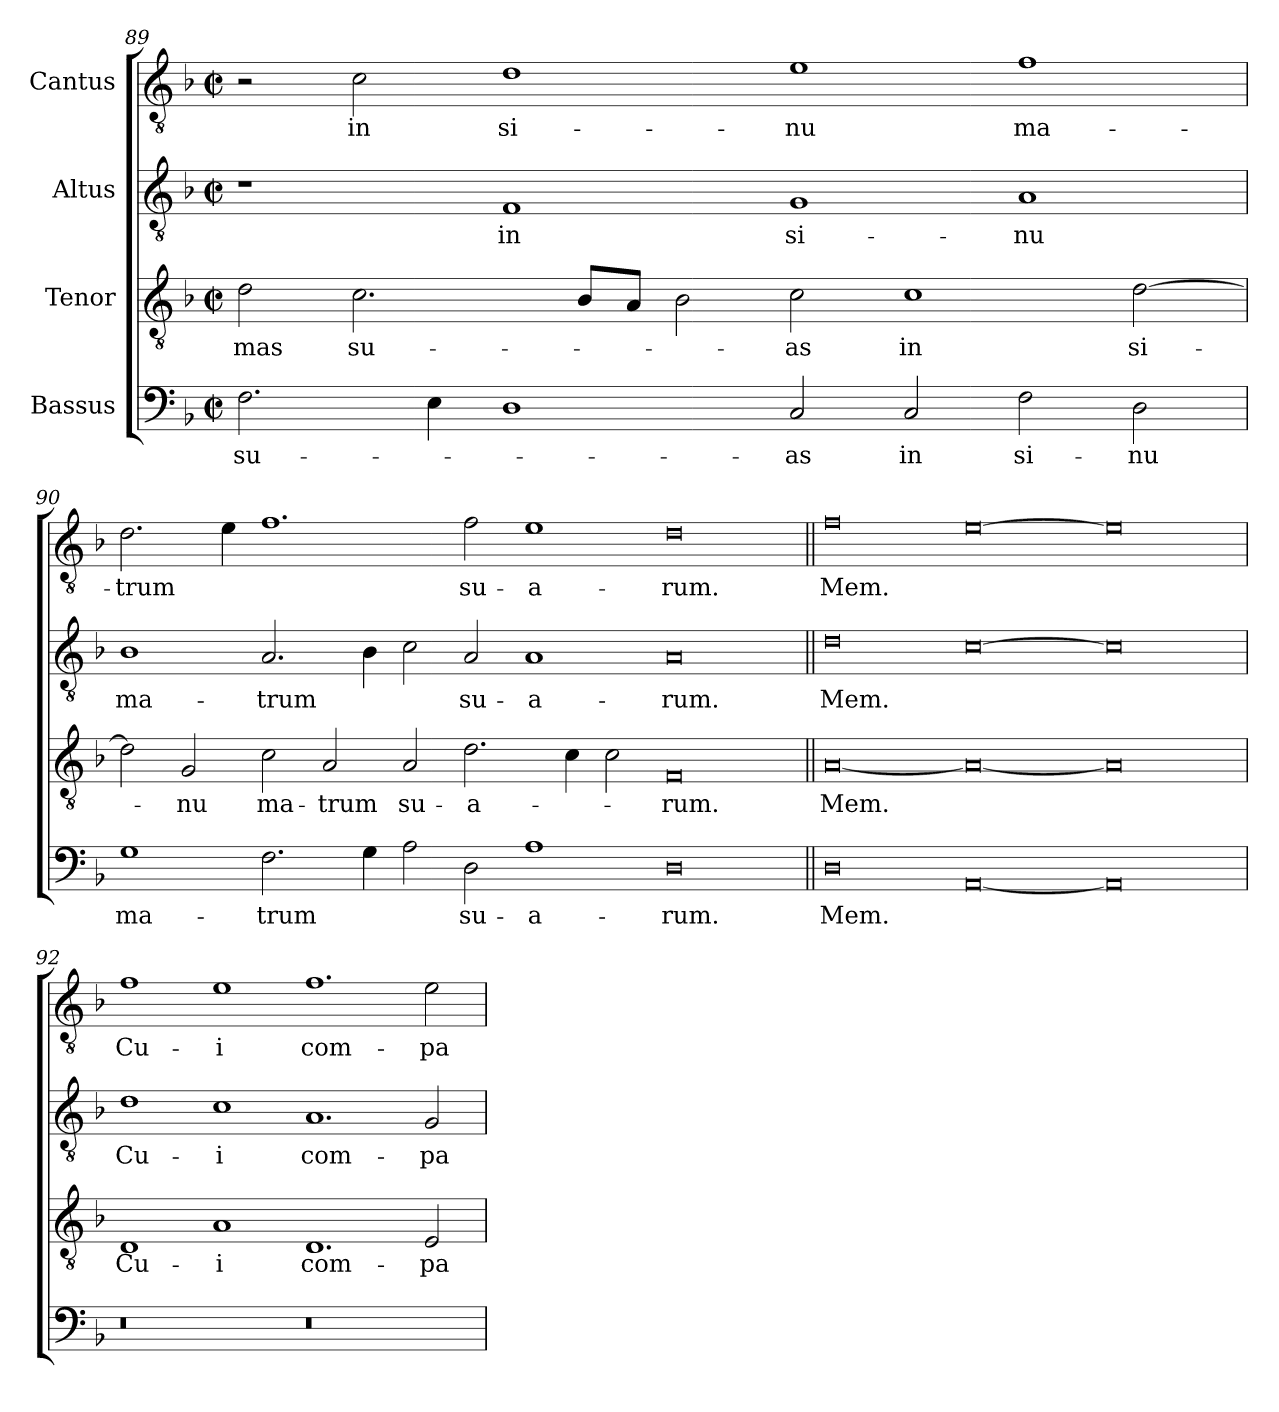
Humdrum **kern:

**kern	**text	**kern	**text	**kern	**text	**kern	**text
*part4	*part4	*part3	*part3	*part2	*part2	*part1	*part1
*staff4	*staff4	*staff3	*staff3	*staff2	*staff2	*staff1	*staff1
*I"Bassus	*	*I"Tenor	*	*I"Altus	*	*I"Cantus	*
*clefF4	*	*clefGv2	*	*clefGv2	*	*clefGv2	*
*k[b-]	*	*k[b-]	*	*k[b-]	*	*k[b-]	*
*F:	*	*F:	*	*F:	*	*F:	*
*M2/2	*	*M2/2	*	*M2/2	*	*M2/2	*
*met(c|)	*	*met(c|)	*	*met(c|)	*	*met(c|)	*
=89	=89	=89	=89	=89	=89	=89	=89
!	!LO:LY:b	!	!LO:LY:b	!	!	!	!
2.F\	su-	2d\	-mas	1r	.	2r	.
!	!	!	!LO:LY:b	!	!	!	!LO:LY:b
.	.	2.c\	su-	.	.	2c\	in
4E\	.	.	.	.	.	.	.
!	!	!	!	!	!LO:LY:b	!	!LO:LY:b
1D	.	.	.	1F	in	1d	si-
.	.	8B-/L	.	.	.	.	.
.	.	8A/J	.	.	.	.	.
.	.	2B-\	.	.	.	.	.
!	!LO:LY:b	!	!LO:LY:b	!	!LO:LY:b	!	!LO:LY:b
2C/	-as	2c\	-as	1G	si-	1e	-nu
!	!LO:LY:b	!	!LO:LY:b	!	!	!	!
2C/	in	1c	in	.	.	.	.
!	!LO:LY:b	!	!	!	!LO:LY:b	!	!LO:LY:b
2F\	si-	.	.	1A	-nu	1f	ma-
!	!LO:LY:b	!	!LO:LY:b	!	!	!	!
2D\	-nu	[2d\	si-	.	.	.	.
=90	=90	=90	=90	=90	=90	=90	=90
!	!LO:LY:b	!	!	!	!LO:LY:b	!	!LO:LY:b
1G	ma-	2d\]	.	1B-	ma-	2.d\	-trum
!	!	!	!LO:LY:b	!	!	!	!
.	.	2G/	-nu	.	.	.	.
.	.	.	.	.	.	4e\	.
!	!LO:LY:b	!	!LO:LY:b	!	!LO:LY:b	!	!
2.F\	-trum	2c\	ma-	2.A/	-trum	1.f	.
!	!	!	!LO:LY:b	!	!	!	!
.	.	2A/	-trum	.	.	.	.
4G\	.	.	.	4B-\	.	.	.
!	!	!	!LO:LY:b	!	!	!	!
2A\	.	2A/	su-	2c\	.	.	.
!	!LO:LY:b	!	!LO:LY:b	!	!LO:LY:b	!	!LO:LY:b
2D\	su-	2.d\	-a-	2A/	su-	2f\	su-
!	!LO:LY:b	!	!	!	!LO:LY:b	!	!LO:LY:b
1A	-a-	.	.	1A	-a-	1e	-a-
.	.	4c\	.	.	.	.	.
.	.	2c\	.	.	.	.	.
!	!LO:LY:b	!	!LO:LY:b	!	!LO:LY:b	!	!LO:LY:b
0D	-rum.	0F	-rum.	0A	-rum.	0d	-rum.
!!LO:PB:g=z
=91||	=91||	=91||	=91||	=91||	=91||	=91||	=91||
!	!LO:LY:b	!	!LO:LY:b	!	!LO:LY:b	!	!LO:LY:b
0D	Mem.	[0A	Mem.	0d	Mem.	0f	Mem.
[0AA	.	0A_	.	[0c	.	[0e	.
0AA]	.	0A]	.	0c]	.	0e]	.
=92	=92	=92	=92	=92	=92	=92	=92
!	!	!	!LO:LY:b	!	!LO:LY:b	!	!LO:LY:b
0r	.	1D	Cu-	1d	Cu-	1f	Cu-
!	!	!	!LO:LY:b	!	!LO:LY:b	!	!LO:LY:b
.	.	1A	-i	1c	-i	1e	-i
!	!	!	!LO:LY:b	!	!LO:LY:b	!	!LO:LY:b
0r	.	1.D	com-	1.A	com-	1.f	com-
!	!	!	!LO:LY:b	!	!LO:LY:b	!	!LO:LY:b
.	.	2E/	-pa-	2G/	-pa-	2e\	-pa-
=	=	=	=	=	=	=	=
*-	*-	*-	*-	*-	*-	*-	*-
